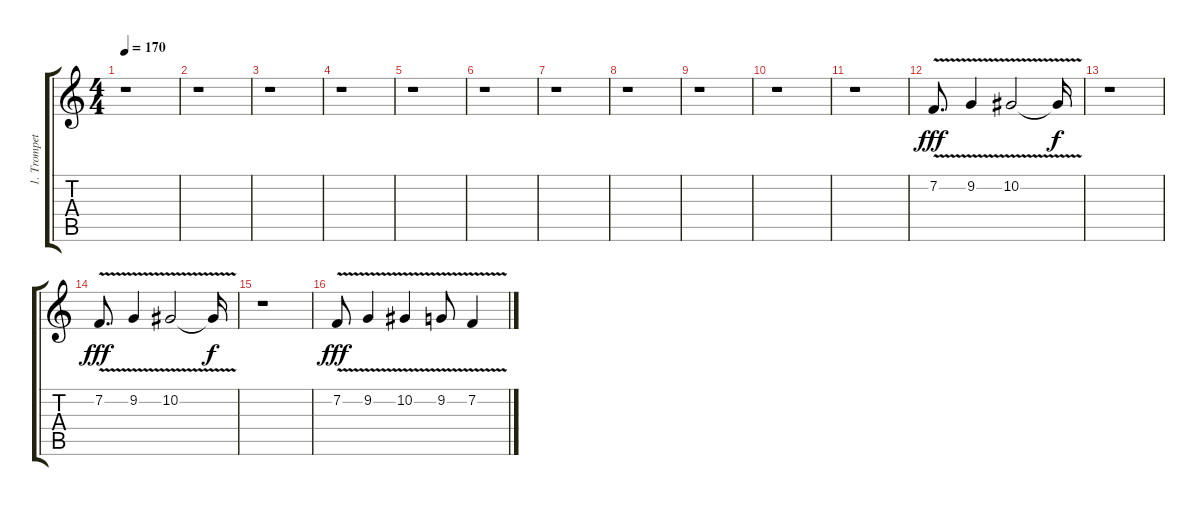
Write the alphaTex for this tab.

\track ("1. Trompete" "1. Trompet") {instrument trumpet}
\staff {score tabs}
\tuning (Eb4 Bb3 Gb3 Db3 Ab2 Eb2) {hide}
\ts (4 4)
\tempo 170
\clef g2
\ks c
r.1{dy f} |
r.1 |
r.1 |
r.1 |
r.1 |
r.1 |
r.1 |
r.1 |
r.1 |
r.1 |
r.1 |
7.2{v}.8{d dy fff} 9.2{v}.4 10.2{v}.2 10.2{t}.16{dy f} |
r.1 |
7.2{v}.8{d dy fff} 9.2{v}.4 10.2{v}.2 10.2{t}.16{dy f} |
r.1 |
7.2{v}.8{dy fff} 9.2{v}.4 10.2{v}.4 9.2{v}.8 7.2{v}.4
